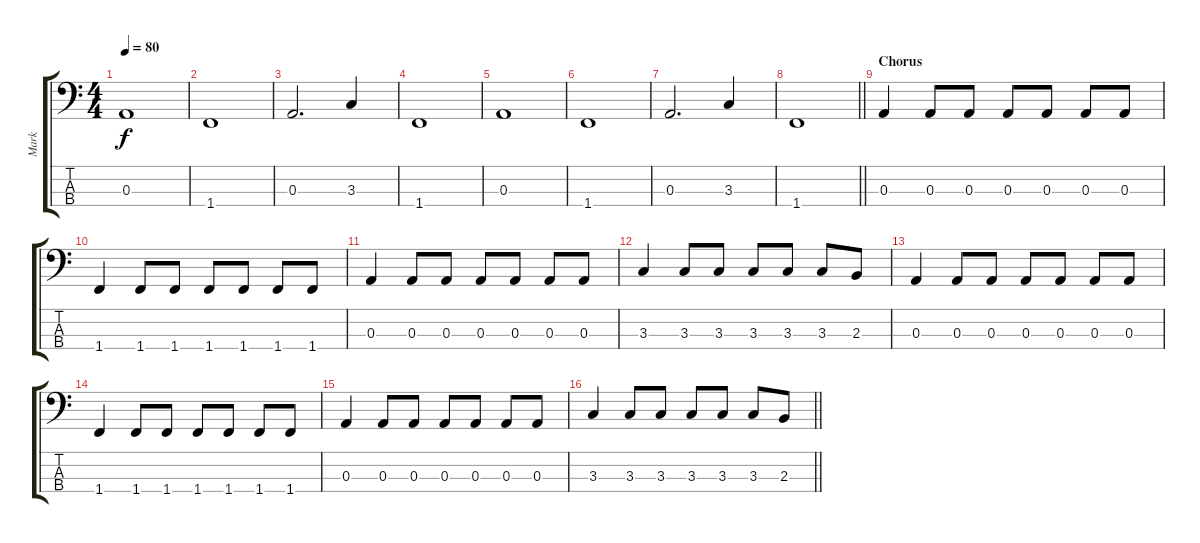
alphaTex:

\track ("Mark" "Mark") {instrument electricbassfinger}
\staff {score tabs}
\tuning (G2 D2 A1 E1) {hide}
\ts (4 4)
\tempo 80
\clef f4
\ks c
0.3.1{dy f} |
1.4.1 |
0.3.2{d} 3.3.4 |
1.4.1 |
0.3.1 |
1.4.1 |
0.3.2{d} 3.3.4 |
\barLineRight lightlight
1.4.1 |
\section ("" "Chorus")
0.3.4 0.3.8 0.3.8 0.3.8 0.3.8 0.3.8 0.3.8 |
1.4.4 1.4.8 1.4.8 1.4.8 1.4.8 1.4.8 1.4.8 |
0.3.4 0.3.8 0.3.8 0.3.8 0.3.8 0.3.8 0.3.8 |
3.3.4 3.3.8 3.3.8 3.3.8 3.3.8 3.3.8 2.3.8 |
0.3.4 0.3.8 0.3.8 0.3.8 0.3.8 0.3.8 0.3.8 |
1.4.4 1.4.8 1.4.8 1.4.8 1.4.8 1.4.8 1.4.8 |
0.3.4 0.3.8 0.3.8 0.3.8 0.3.8 0.3.8 0.3.8 |
\barLineRight lightlight
3.3.4 3.3.8 3.3.8 3.3.8 3.3.8 3.3.8 2.3.8
